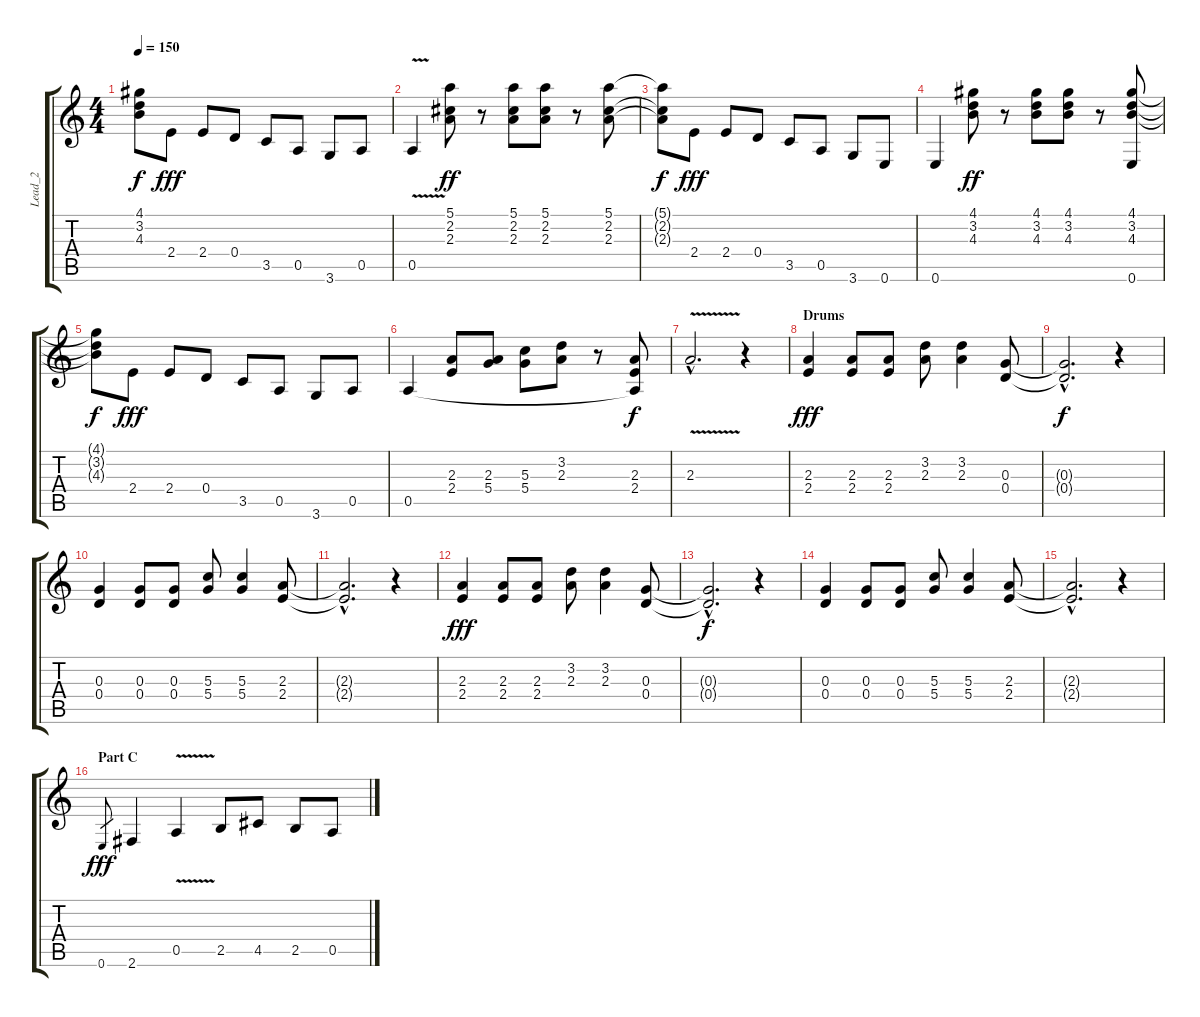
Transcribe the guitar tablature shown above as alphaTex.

\track ("Lead_2" "Lead_2") {instrument acousticguitarsteel}
\staff {score tabs}
\tuning (E4 B3 G3 D3 A2 E2) {hide}
\ts (4 4)
\tempo 150
\clef g2
\ks c
(4.1{t} 3.2{t} 4.3{t}).8{dy f} 2.4.8{dy fff instrument electricbasspick} 2.4.8 0.4.8 3.5.8 0.5.8 3.6.8 0.5.8 |
0.5{v}.4 (5.1 2.2 2.3).8{dy ff instrument acousticguitarsteel} r.8 (5.1 2.2 2.3).8 (5.1 2.2 2.3).8 r.8 (5.1 2.2 2.3).8 |
(5.1{t} 2.2{t} 2.3{t}).8{dy f} 2.4.8{dy fff instrument electricguitarclean} 2.4.8 0.4.8 3.5.8 0.5.8 3.6.8 0.6.8 |
0.6.4 (4.1 3.2 4.3).8{dy ff instrument acousticguitarnylon} r.8 (4.1 3.2 4.3).8 (4.1 3.2 4.3).8 r.8 (4.1 3.2 4.3 0.6).8 |
(4.1{t} 3.2{t} 4.3{t}).8{dy f} 2.4.8{dy fff instrument electricguitarclean} 2.4.8 0.4.8 3.5.8 0.5.8 3.6.8 0.5.8 |
0.5.4 (2.3 2.4).8{instrument acousticguitarsteel} (2.3 5.4).8 (5.3 5.4).8 (3.2 2.3).8 r.8 (2.3 2.4 0.5{t}).8{dy f} |
2.3{v hac}.2{d} r.4 |
\section ("" "Drums")
(2.3 2.4).4{dy fff} (2.3 2.4).8 (2.3 2.4).8 (3.2 2.3).8 (3.2 2.3).4 (0.3 0.4).8 |
(0.3{hac t} 0.4{hac t}).2{d dy f} r.4 |
(0.3 0.4).4 (0.3 0.4).8 (0.3 0.4).8 (5.3 5.4).8 (5.3 5.4).4 (2.3 2.4).8 |
(2.3{hac t} 2.4{hac t}).2{d} r.4 |
(2.3 2.4).4{dy fff} (2.3 2.4).8 (2.3 2.4).8 (3.2 2.3).8 (3.2 2.3).4 (0.3 0.4).8 |
(0.3{hac t} 0.4{hac t}).2{d dy f} r.4 |
(0.3 0.4).4 (0.3 0.4).8 (0.3 0.4).8 (5.3 5.4).8 (5.3 5.4).4 (2.3 2.4).8 |
(2.3{hac t} 2.4{hac t}).2{d} r.4 |
\section ("" "Part C")
0.6.8{gr dy fff} 2.6.4{instrument electricbasspick} 0.5{v}.4 2.5.8 4.5.8 2.5.8 0.5.8
